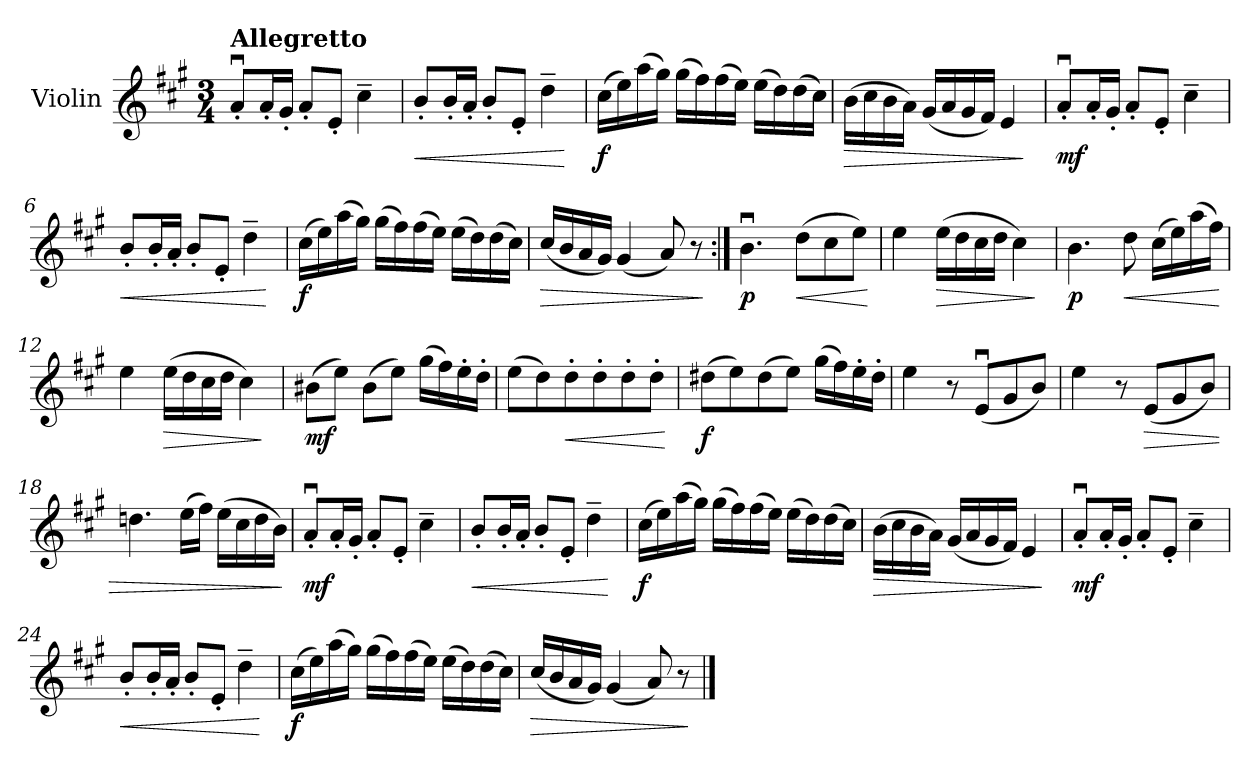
**kern	**dynam
*part1	*part1
*staff1	*staff1
*I"Violin	*
*I'Vln.	*
*clefG2	*
*k[f#c#g#]	*
*M3/4	*
*MM80	*
=1	=1
!LO:TX:a:B:t=Allegretto	!
!	!LO:DY:b
!	!LO:DY:n=1:b
8au'/L	mf other-dynamics
16a'/L	.
16g#'/JJ	.
8a'/L	.
8e'/J	.
4cc#~\	.
=2	=2
!	!LO:HP:b
8b'/L	<
16b'/L	.
16a'/JJ	.
8b'/L	.
8e'/J	.
4dd~\	.
.	[
=3	=3
!	!LO:DY:b
(>16cc#\LL	f
16ee\)	.
(>16aa\	.
16gg#\JJ)	.
(>16gg#\LL	.
16ff#\)	.
(>16ff#\	.
16ee\JJ)	.
(>16ee\LL	.
16dd\)	.
(>16dd\	.
16cc#\JJ)	.
!!LO:LB:g=z
=4	=4
!	!LO:HP:b
(>16b\LL	>
16cc#\	.
16b\	.
16a\JJ)	.
(<16g#/LL	.
16a/	.
16g#/	.
16f#/JJ)	.
4e/	.
.	]
=5	=5
!	!LO:DY:b
8au'/L	mf
16a'/L	.
16g#'/JJ	.
8a'/L	.
8e'/J	.
4cc#~\	.
=6	=6
!	!LO:HP:b
8b'/L	<
16b'/L	.
16a'/JJ	.
8b'/L	.
8e'/J	.
4dd~\	.
.	[
!!LO:LB:g=z
=7	=7
!	!LO:DY:b
(>16cc#\LL	f
16ee\)	.
(>16aa\	.
16gg#\JJ)	.
(>16gg#\LL	.
16ff#\)	.
(>16ff#\	.
16ee\JJ)	.
(>16ee\LL	.
16dd\)	.
(>16dd\	.
16cc#\JJ)	.
=8	=8
!	!LO:HP:b
(<16cc#/LL	>
16b/	.
16a/	.
16g#/JJ)	.
(<4g#/	.
8a/)	.
8r	.
.	]
=9:|!	=9:|!
!	!LO:DY:b
4.bu\	p
!	!LO:HP:b
(>8dd\L	<
8cc#\	.
8ee\J)	.
.	[
=10	=10
4ee\	.
!	!LO:HP:b
(>16ee\LL	>
16dd\	.
16cc#\	.
16dd\JJ	.
4cc#\)	.
.	]
!!LO:LB:g=z
=11	=11
!	!LO:DY:b
4.b\	p
!	!LO:HP:b
8dd\	<
(>16cc#\LL	.
16ee\)	.
(>16aa\	.
16ff#\JJ)	.
.	[
=12	=12
4ee\	.
!	!LO:HP:b
(>16ee\LL	>
16dd\	.
16cc#\	.
16dd\JJ	.
4cc#\)	.
.	]
=13	=13
!	!LO:DY:b
(>8b#X\L	mf
8ee\J)	.
(>8b#\L	.
8ee\J)	.
(>16gg#\LL	.
16ff#\)	.
16ee'\	.
16dd'\JJ	.
=14	=14
(>8ee\L	.
8dd\)	.
!	!LO:HP:b
8dd'\	<
8dd'\	.
8dd'\	.
8dd'\J	.
.	[
!!LO:LB:g=z
=15	=15
!	!LO:DY:b
(>8dd#X\L	f
8ee\)	.
(>8dd#\	.
8ee\J)	.
(>16gg#\LL	.
16ff#\)	.
16ee'\	.
16dd#'\JJ	.
=16	=16
4ee\	.
8r	.
(<8eu/L	.
8g#/	.
8b/J)	.
=17	=17
4ee\	.
8r	.
!	!LO:HP:b
(<8e/L	>
8g#/	.
8b/J)	.
=18	=18
4.ddn\	.
(>16ee\LL	.
16ff#\JJ)	.
(>16ee\LL	.
16cc#\	.
16dd\	.
16b\JJ)	.
.	]
!!LO:LB:g=z
=19	=19
!	!LO:DY:b
8au'/L	mf
16a'/L	.
16g#'/JJ	.
8a'/L	.
8e'/J	.
4cc#~\	.
=20	=20
!	!LO:HP:b
8b'/L	<
16b'/L	.
16a'/JJ	.
8b'/L	.
8e'/J	.
4dd~\	.
.	[
=21	=21
!	!LO:DY:b
(>16cc#\LL	f
16ee\)	.
(>16aa\	.
16gg#\JJ)	.
(>16gg#\LL	.
16ff#\)	.
(>16ff#\	.
16ee\JJ)	.
(>16ee\LL	.
16dd\)	.
(>16dd\	.
16cc#\JJ)	.
=22	=22
!	!LO:HP:b
(>16b\LL	>
16cc#\	.
16b\	.
16a\JJ)	.
(<16g#/LL	.
16a/	.
16g#/	.
16f#/JJ)	.
4e/	.
.	]
!!LO:LB:g=z
=23	=23
!	!LO:DY:b
8au'/L	mf
16a'/L	.
16g#'/JJ	.
8a'/L	.
8e'/J	.
4cc#~\	.
=24	=24
!	!LO:HP:b
8b'/L	<
16b'/L	.
16a'/JJ	.
8b'/L	.
8e'/J	.
4dd~\	.
.	[
=25	=25
!	!LO:DY:b
(>16cc#\LL	f
16ee\)	.
(>16aa\	.
16gg#\JJ)	.
(>16gg#\LL	.
16ff#\)	.
(>16ff#\	.
16ee\JJ)	.
(>16ee\LL	.
16dd\)	.
(>16dd\	.
16cc#\JJ)	.
=26	=26
!	!LO:HP:b
(<16cc#/LL	>
16b/	.
16a/	.
16g#/JJ)	.
(<4g#/	.
8a/)	.
8r	.
.	]
==	==
*-	*-
